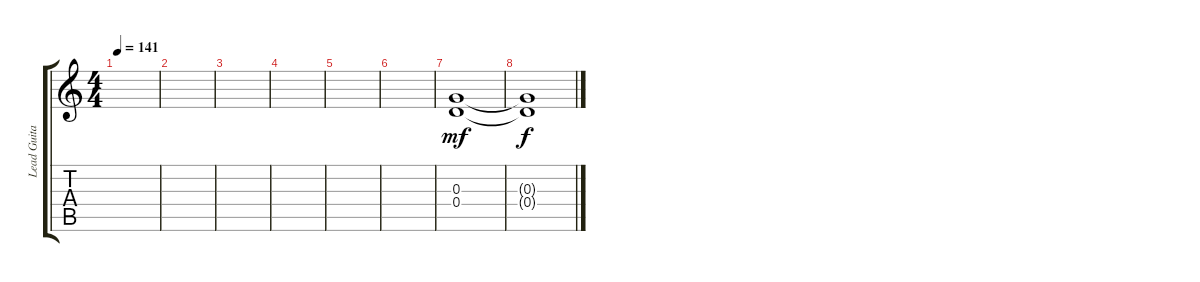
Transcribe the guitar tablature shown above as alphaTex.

\track ("Lead Guitar 1" "Lead Guita") {instrument overdrivenguitar}
\staff {score tabs}
\tuning (E4 B3 G3 D3 A2 E2) {hide}
\ts (4 4)
\tempo 141
\clef g2
\ks c
|
|
|
|
|
|
(0.3 0.4).1{dy mf} |
(0.3{t} 0.4{t}).1{dy f}
